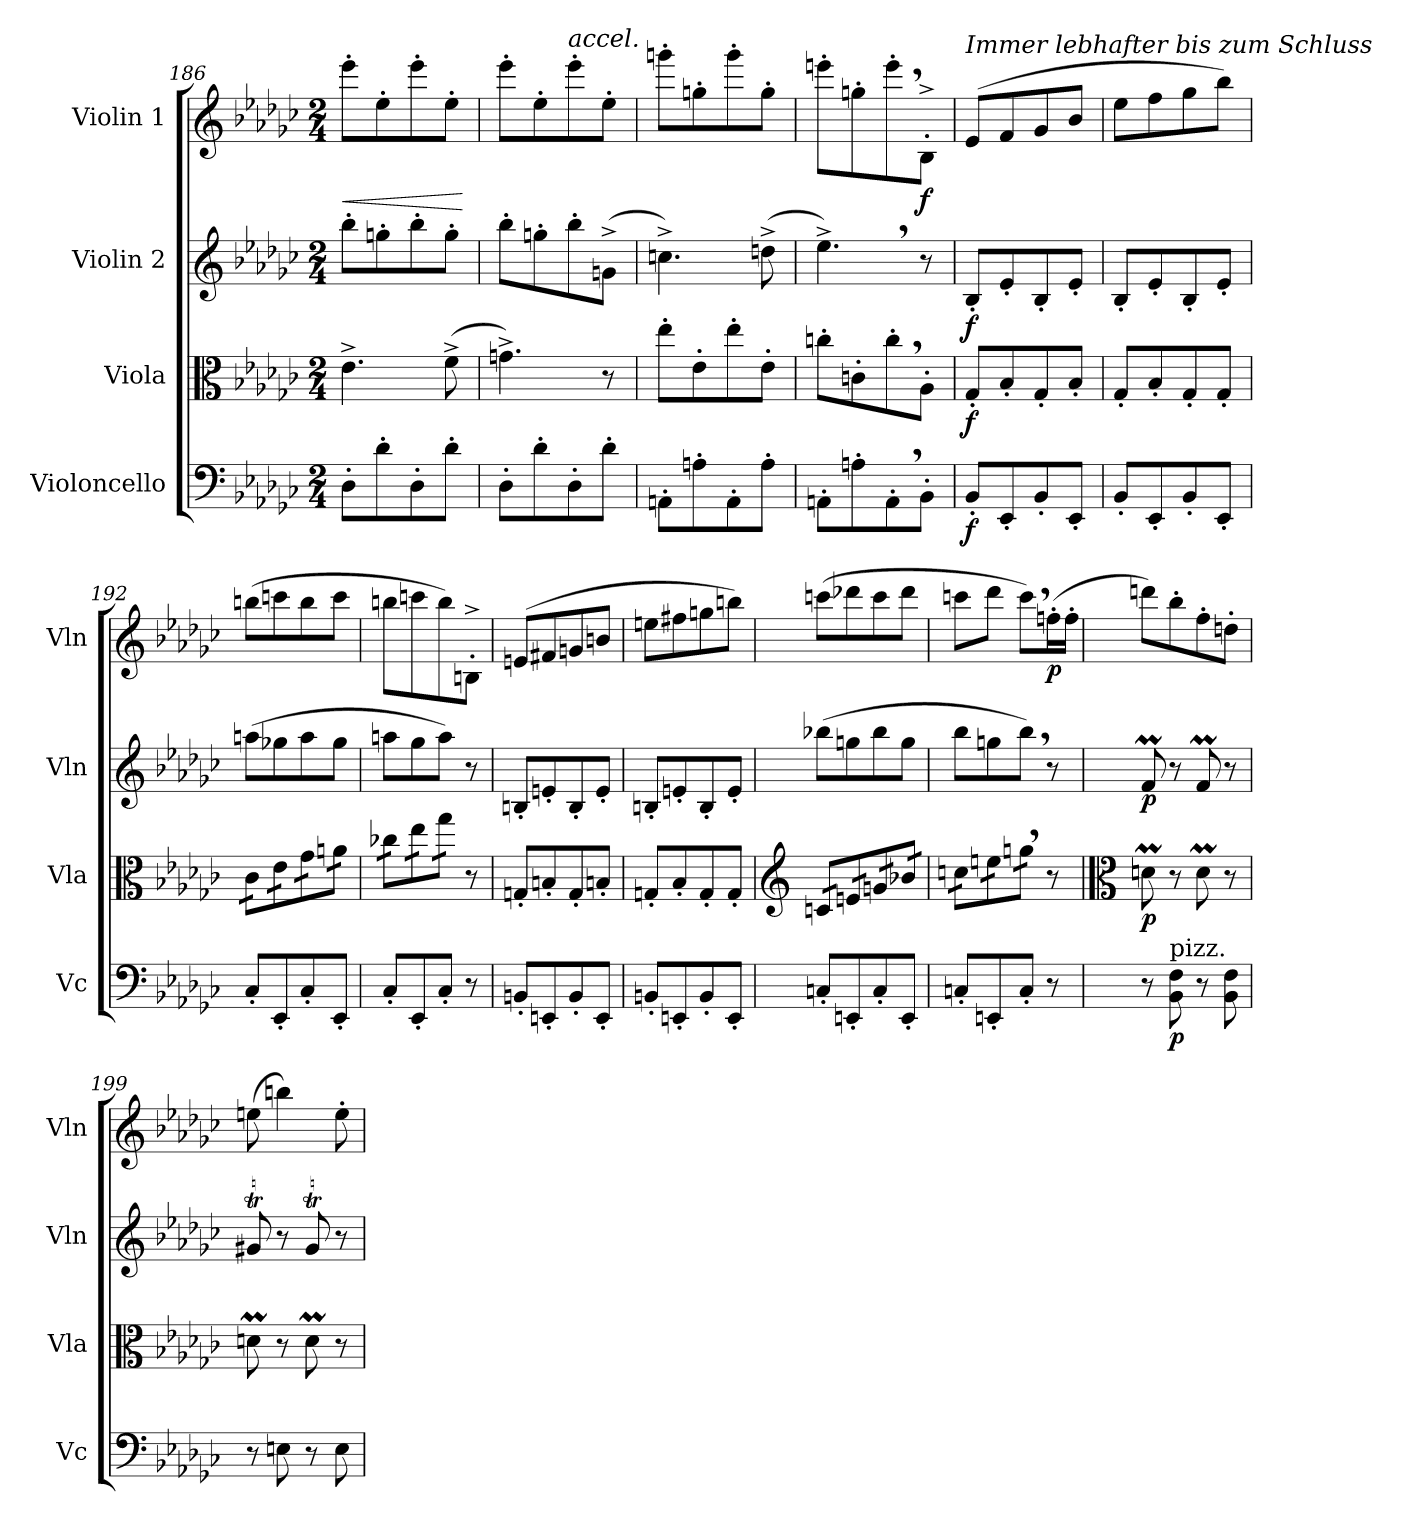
**kern	**dynam	**kern	**dynam	**kern	**dynam	**kern	**dynam
*part4	*part4	*part3	*part3	*part2	*part2	*part1	*part1
*staff4	*staff4	*staff3	*staff3	*staff2	*staff2	*staff1	*staff1
*I"Violoncello	*	*I"Viola	*	*I"Violin 2	*	*I"Violin 1	*
*I'Vc	*	*I'Vla	*	*I'Vln	*	*I'Vln	*
*clefF4	*	*clefC3	*	*clefG2	*	*clefG2	*
*k[b-e-a-d-g-c-]	*	*k[b-e-a-d-g-c-]	*	*k[b-e-a-d-g-c-]	*	*k[b-e-a-d-g-c-]	*
*M2/4	*	*M2/4	*	*M2/4	*	*M2/4	*
=186	=186	=186	=186	=186	=186	=186	=186
!	!	!	!	!	!	!	!LO:HP:b
8D-'\L	.	4.e-^\	.	8bb-'\L	.	8eee-'\L	<
8d-'\	.	.	.	8ggn'\	.	8ee-'\	.
8D-'\	.	.	.	8bb-'\	.	8eee-'\	.
8d-'\J	.	(8f^\	.	8gg'\J	.	8ee-'\J	.
.	.	.	.	.	.	.	[
=187	=187	=187	=187	=187	=187	=187	=187
8D-'\L	.	4.gn^\)	.	8bb-'\L	.	8eee-'\L	.
8d-'\	.	.	.	8ggn'\	.	8ee-'\	.
!	!	!	!	!	!	!LO:TX:a:i:t=accel.	!
8D-'\	.	.	.	8bb-'\	.	8eee-'\	.
8d-'\J	.	8r	.	(8gn^\J	.	8ee-'\J	.
=188	=188	=188	=188	=188	=188	=188	=188
8AAn'\L	.	8ee-'\L	.	4.ccn^\)	.	8gggn'\L	.
8An'\	.	8e-'\	.	.	.	8ggn'\	.
8AA'\	.	8ee-'\	.	.	.	8ggg'\	.
8A'\J	.	8e-'\J	.	(8ddn^\	.	8gg'\J	.
=189	=189	=189	=189	=189	=189	=189	=189
8AAn'\L	.	8ccn'\L	.	4.ee-^,\)	.	8eeen'\L	.
8An'\	.	8cn'\	.	.	.	8ggn'\	.
8AA',\	.	8cc',\	.	.	.	8eee',\	.
!	!	!	!	!	!	!	!LO:DY:b
8BB-'\J	.	8A-'\J	.	8r	.	8B-'^\J	f
!!LO:LB:g=z
=190	=190	=190	=190	=190	=190	=190	=190
!	!	!	!	!	!	!LO:TX:a:i:t=Immer lebhafter bis zum Schluss	!
!	!LO:DY:b	!	!LO:DY:b	!	!LO:DY:b	!	!
8BB-'/L	f	8G-'/L	f	8B-'/L	f	(8e-/L	.
8EE-'/	.	8B-'/	.	8e-'/	.	8f/	.
8BB-'/	.	8G-'/	.	8B-'/	.	8g-/	.
8EE-'/J	.	8B-'/J	.	8e-'/J	.	8b-/J	.
=191	=191	=191	=191	=191	=191	=191	=191
8BB-'/L	.	8G-'/L	.	8B-'/L	.	8ee-\L	.
8EE-'/	.	8B-'/	.	8e-'/	.	8ff\	.
8BB-'/	.	8G-'/	.	8B-'/	.	8gg-\	.
8EE-'/J	.	8G-'/J	.	8e-'/J	.	8bb-\J)	.
=192	=192	=192	=192	=192	=192	=192	=192
!	!	!LO:TX:b:i:t=hervortretend	!	!	!	!	!
*	*	*tremolo	*	*	*	*	*
8C-'/L	.	16c-\LL	.	(8aan\L	.	(8bbn\L	.
.	.	16c-\	.	.	.	.	.
8EE-'/	.	16e-\	.	8gg-X\	.	8cccn\	.
.	.	16e-\	.	.	.	.	.
8C-'/	.	16g-\	.	8aa\	.	8bb\	.
.	.	16g-\	.	.	.	.	.
8EE-'/J	.	16an\	.	8gg-\J	.	8ccc\J	.
.	.	16an\JJ	.	.	.	.	.
=193	=193	=193	=193	=193	=193	=193	=193
8C-'/L	.	16cc-X\LL	.	8aan\L	.	8bbn\L	.
.	.	16cc-X\	.	.	.	.	.
8EE-'/	.	16ee-\	.	8gg-\	.	8cccn\	.
.	.	16ee-\	.	.	.	.	.
8C-'/J	.	16gg-\	.	8aa\J)	.	8bb\)	.
.	.	16gg-\JJ	.	.	.	.	.
*	*	*Xtremolo	*	*	*	*	*
8r	.	8r	.	8r	.	8Bnj'^\J	.
=194	=194	=194	=194	=194	=194	=194	=194
8BBn'/L	.	8Gn'/L	.	8Bn'/L	.	(8en/L	.
8EEn'/	.	8Bn'/	.	8en'/	.	8f#X/	.
8BB'/	.	8G'/	.	8B'/	.	8gn/	.
8EE'/J	.	8Bn'/J	.	8e'/J	.	8bn/J	.
=195	=195	=195	=195	=195	=195	=195	=195
8BBn'/L	.	8Gn'/L	.	8Bn'/L	.	8een\L	.
8EEn'/	.	8B-'/	.	8en'/	.	8ff#X\	.
8BB'/	.	8G'/	.	8B'/	.	8ggn\	.
8EE'/J	.	8G'/J	.	8e'/J	.	8bbn\J)	.
=196	=196	=196	=196	=196	=196	=196	=196
*	*	*clefG2	*	*	*	*	*
!	!	!LO:TX:b:i:t=hervortretend	!	!	!	!	!
*	*	*tremolo	*	*	*	*	*
8Cn'/L	.	16cn/LL	.	(8bb-X\L	.	(8cccn\L	.
.	.	16cn/	.	.	.	.	.
8EEn'/	.	16en/	.	8ggn\	.	8ddd-X\	.
.	.	16en/	.	.	.	.	.
8C'/	.	16gn/	.	8bb-\	.	8ccc\	.
.	.	16gn/	.	.	.	.	.
8EE'/J	.	16b-X/	.	8gg\J	.	8ddd-\J	.
.	.	16b-X/JJ	.	.	.	.	.
=197	=197	=197	=197	=197	=197	=197	=197
8Cn'/L	.	16ccn\LL	.	8bb-\L	.	8cccn\L	.
.	.	16ccn\	.	.	.	.	.
8EEn'/	.	16een\	.	8ggn\	.	8ddd-\J	.
.	.	16een\	.	.	.	.	.
8C'/J	.	16ggn,\	.	8bb-,\J)	.	8ccc,\L)	.
.	.	16ggn,\JJ	.	.	.	.	.
*	*	*Xtremolo	*	*	*	*	*
!	!	!	!	!	!	!	!LO:DY:b
8r	.	8r	.	8r	.	(16ffn'\L	p
.	.	.	.	.	.	16ff'\JJ	.
=198	=198	=198	=198	=198	=198	=198	=198
*	*	*clefC3	*	*	*	*	*
!	!	!	!LO:DY:b	!	!LO:DY:b	!	!
8r	.	8dnm\	p	8fm/	p	8dddn\L)	.
!LO:TX:a:t=pizz.	!	!	!	!	!	!	!
!	!LO:DY:b	!	!	!	!	!	!
8BB-\ 8F\	p	8r	.	8r	.	8bb-'\	.
8r	.	8dm\	.	8fm/	.	8ff'\	.
8BB-\ 8F\	.	8r	.	8r	.	8ddn'\J	.
!!LO:PB:g=z
=199	=199	=199	=199	=199	=199	=199	=199
8r	.	8dnm\	.	8g#Xt/	.	(8een\	.
8En\	.	8r	.	8r	.	4bbn\)	.
8r	.	8dm\	.	8g#t/	.	.	.
8E\	.	8r	.	8r	.	8ee'\	.
=	=	=	=	=	=	=	=
*-	*-	*-	*-	*-	*-	*-	*-
